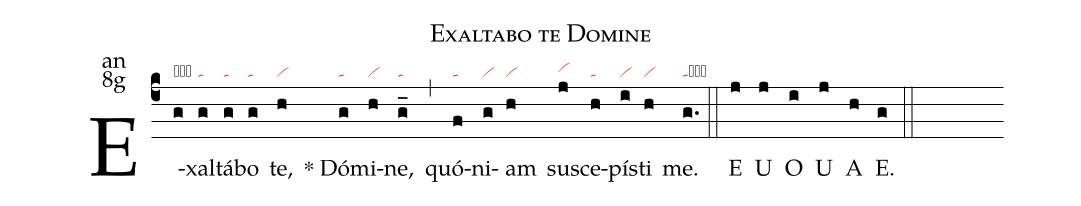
name:Exaltabo te Domine;
office-part:an;
mode:8g;
nabc-lines:1;
%%
(c4) E(g|obta)xal(g|ta)tá(g|ta)bo(g|ta) te,(h|vi) <sp>*</sp> Dó(g|ta)mi(h|vi)ne,(g_|ta) (,) quó(f|ta)ni(g|vi)am(h|vi) sus(j|vihh)ce(h|ta)pís(i|vi)ti(h|vi) me.(g.|tacb) (::) <eu> E(j) U(j) O(i) U(j) A(h) E.(g) </eu>(::)
